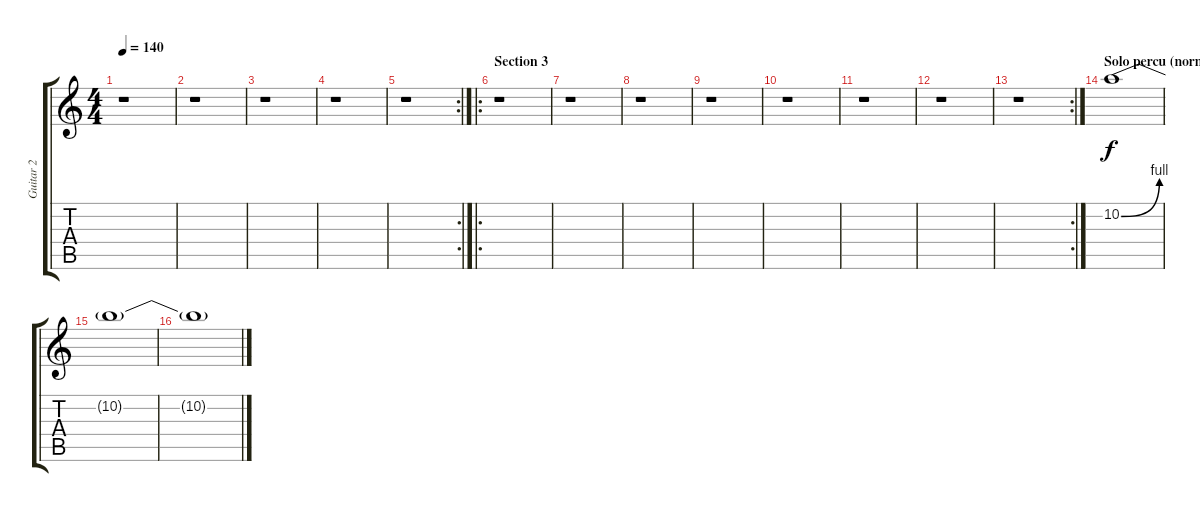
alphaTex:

\track ("Guitar 2" "Guitar 2") {instrument acousticguitarsteel}
\staff {score tabs}
\tuning (E4 B3 G3 D3 A2 E2) {hide}
\ts (4 4)
\tempo 140
\clef g2
\ks c
r.1{dy f} |
r.1 |
r.1 |
r.1 |
\rc 2
r.1 |
\ro
\section ("" "Section 3")
r.1 |
r.1 |
r.1 |
r.1 |
r.1 |
r.1 |
r.1 |
\rc 2
r.1 |
\section ("" "Solo percu (normalement :p )")
10.2{be (bend 0 0 60 4)}.1{volume 16 instrument distortionguitar} |
10.2{t}.1 |
10.2{t}.1
